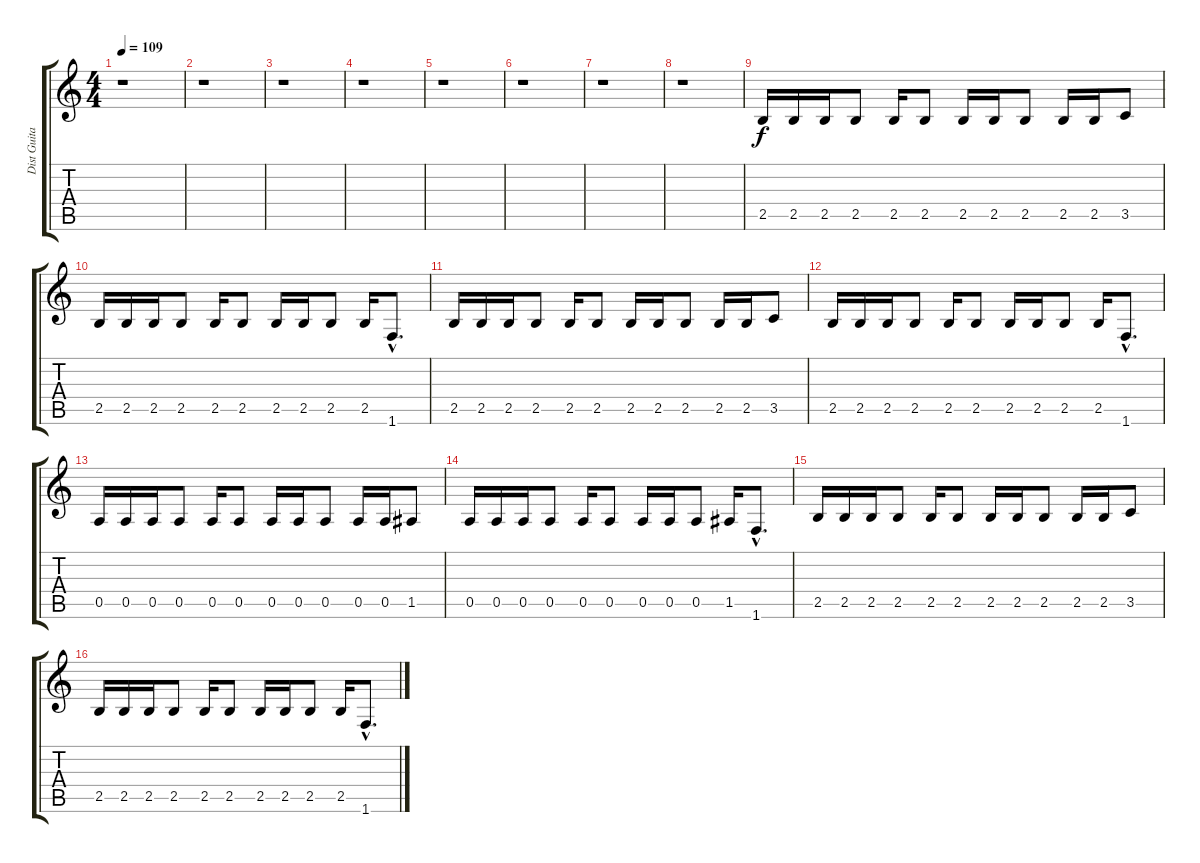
\track ("Dist Guitar 2" "Dist Guita") {instrument distortionguitar}
\staff {score tabs}
\tuning (E4 B3 G3 D3 A2 E2) {hide}
\ts (4 4)
\tempo 109
\clef g2
\ks c
r.1{dy f} |
r.1 |
r.1 |
r.1 |
r.1 |
r.1 |
r.1 |
r.1 |
2.5.16 2.5.16 2.5.16 2.5.8 2.5.16 2.5.8 2.5.16 2.5.16 2.5.8 2.5.16 2.5.16 3.5.8 |
2.5.16 2.5.16 2.5.16 2.5.8 2.5.16 2.5.8 2.5.16 2.5.16 2.5.8 2.5.16 1.6{hac}.8{d} |
2.5.16 2.5.16 2.5.16 2.5.8 2.5.16 2.5.8 2.5.16 2.5.16 2.5.8 2.5.16 2.5.16 3.5.8 |
2.5.16 2.5.16 2.5.16 2.5.8 2.5.16 2.5.8 2.5.16 2.5.16 2.5.8 2.5.16 1.6{hac}.8{d} |
0.5.16 0.5.16 0.5.16 0.5.8 0.5.16 0.5.8 0.5.16 0.5.16 0.5.8 0.5.16 0.5.16 1.5.8 |
0.5.16 0.5.16 0.5.16 0.5.8 0.5.16 0.5.8 0.5.16 0.5.16 0.5.8 1.5.16 1.6{hac}.8{d} |
2.5.16 2.5.16 2.5.16 2.5.8 2.5.16 2.5.8 2.5.16 2.5.16 2.5.8 2.5.16 2.5.16 3.5.8 |
2.5.16 2.5.16 2.5.16 2.5.8 2.5.16 2.5.8 2.5.16 2.5.16 2.5.8 2.5.16 1.6{hac}.8{d}
